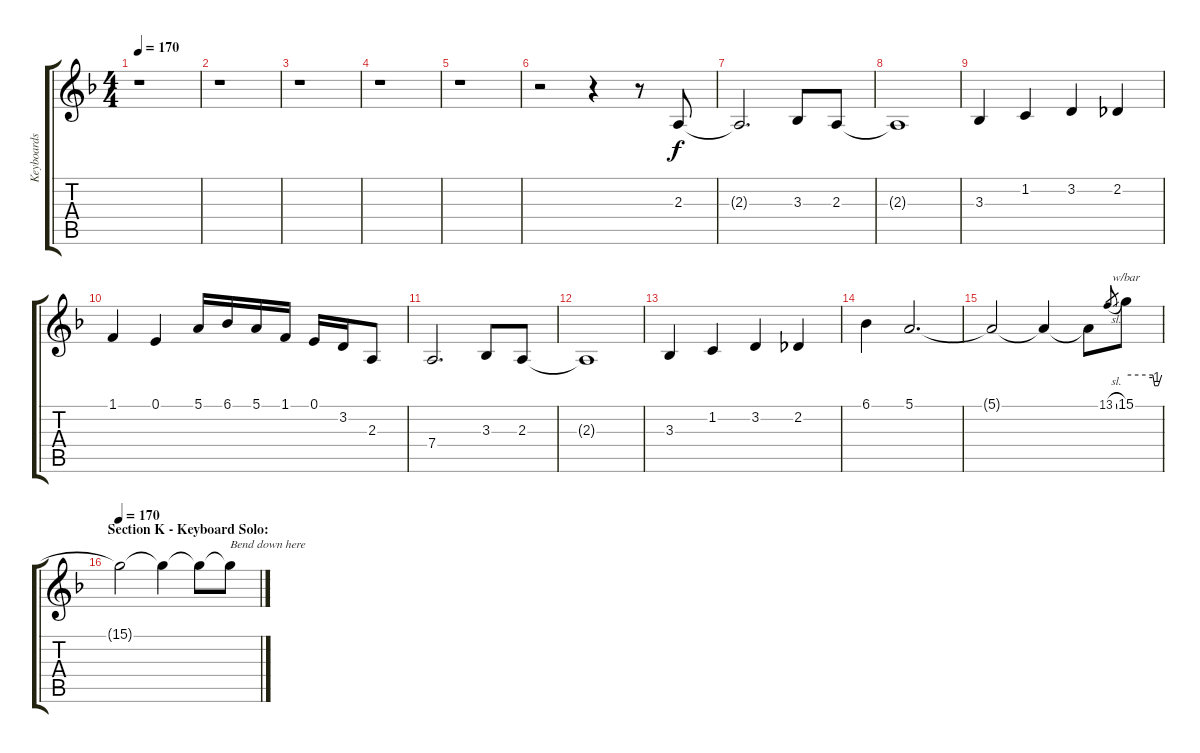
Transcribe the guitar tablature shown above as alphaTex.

\track ("Keyboards" "Keyboards") {instrument lead1square}
\staff {score tabs}
\tuning (E4 B3 G3 D3 A2 E2) {hide}
\ts (4 4)
\tempo 170
\clef g2
\ks f
r.1{dy f} |
r.1 |
r.1 |
r.1 |
r.1 |
r.2 r.4 r.8 2.3.8 |
2.3{t}.2{d} 3.3.8 2.3.8 |
2.3{t}.1 |
3.3.4 1.2.4 3.2.4 2.2.4 |
1.1.4 0.1.4 5.1.16 6.1.16 5.1.16 1.1.16 0.1.16 3.2.16 2.3.8 |
7.4.2{d} 3.3.8 2.3.8 |
2.3{t}.1 |
3.3.4 1.2.4 3.2.4 2.2.4 |
6.1.4 5.1.2{d} |
5.1{t}.2 5.1{t}.4 5.1{t}.8 13.1{sl}.8{gr} 15.1.8{tbe (custom default 0 0 45 0 48 -4 54 -4 60 0) volume 16 balance 8 instrument lead1square} |
\section ("" "Section K - Keyboard Solo:")
\tempo 170
15.1{t}.2{volume 16 balance 8 instrument lead1square} 15.1{t}.4 15.1{t}.8 15.1{t}.8{txt "Bend down here"}
